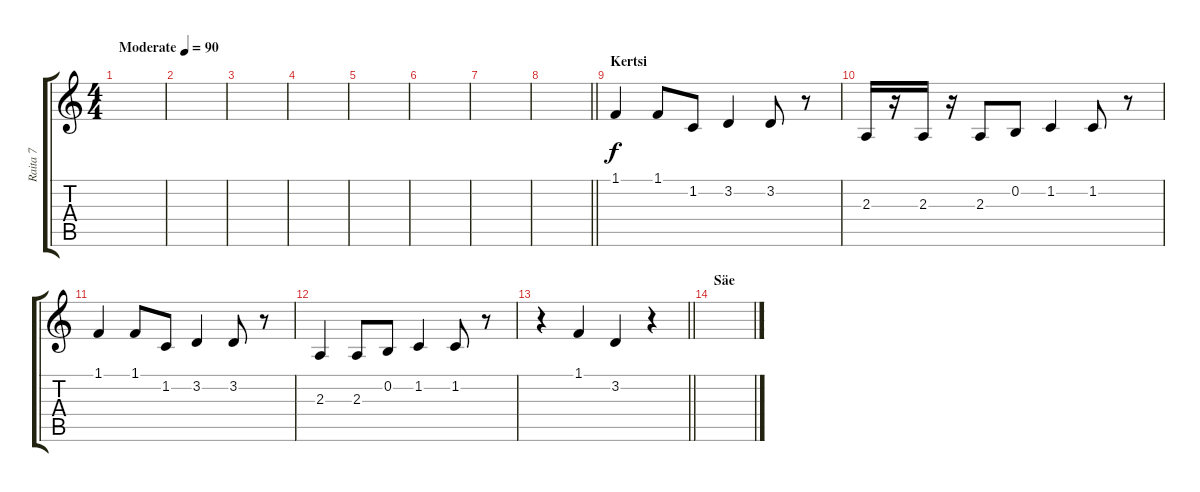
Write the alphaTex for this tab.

\track ("Raita 7" "Raita 7") {instrument violin}
\staff {score tabs}
\tuning (E4 B3 G3 D3 A2 E2) {hide}
\ts (4 4)
\tempo (90 "Moderate")
\clef g2
\ks c
|
|
|
|
|
|
|
\barLineRight lightlight
|
\section ("" "Kertsi")
1.1.4 1.1.8 1.2.8 3.2.4 3.2.8 r.8 |
2.3.16 r.16 2.3.16 r.16 2.3.8 0.2.8 1.2.4 1.2.8 r.8 |
1.1.4 1.1.8 1.2.8 3.2.4 3.2.8 r.8 |
2.3.4 2.3.8 0.2.8 1.2.4 1.2.8 r.8 |
\barLineRight lightlight
r.4 1.1.4 3.2.4 r.4 |
\section ("" "Säe")
